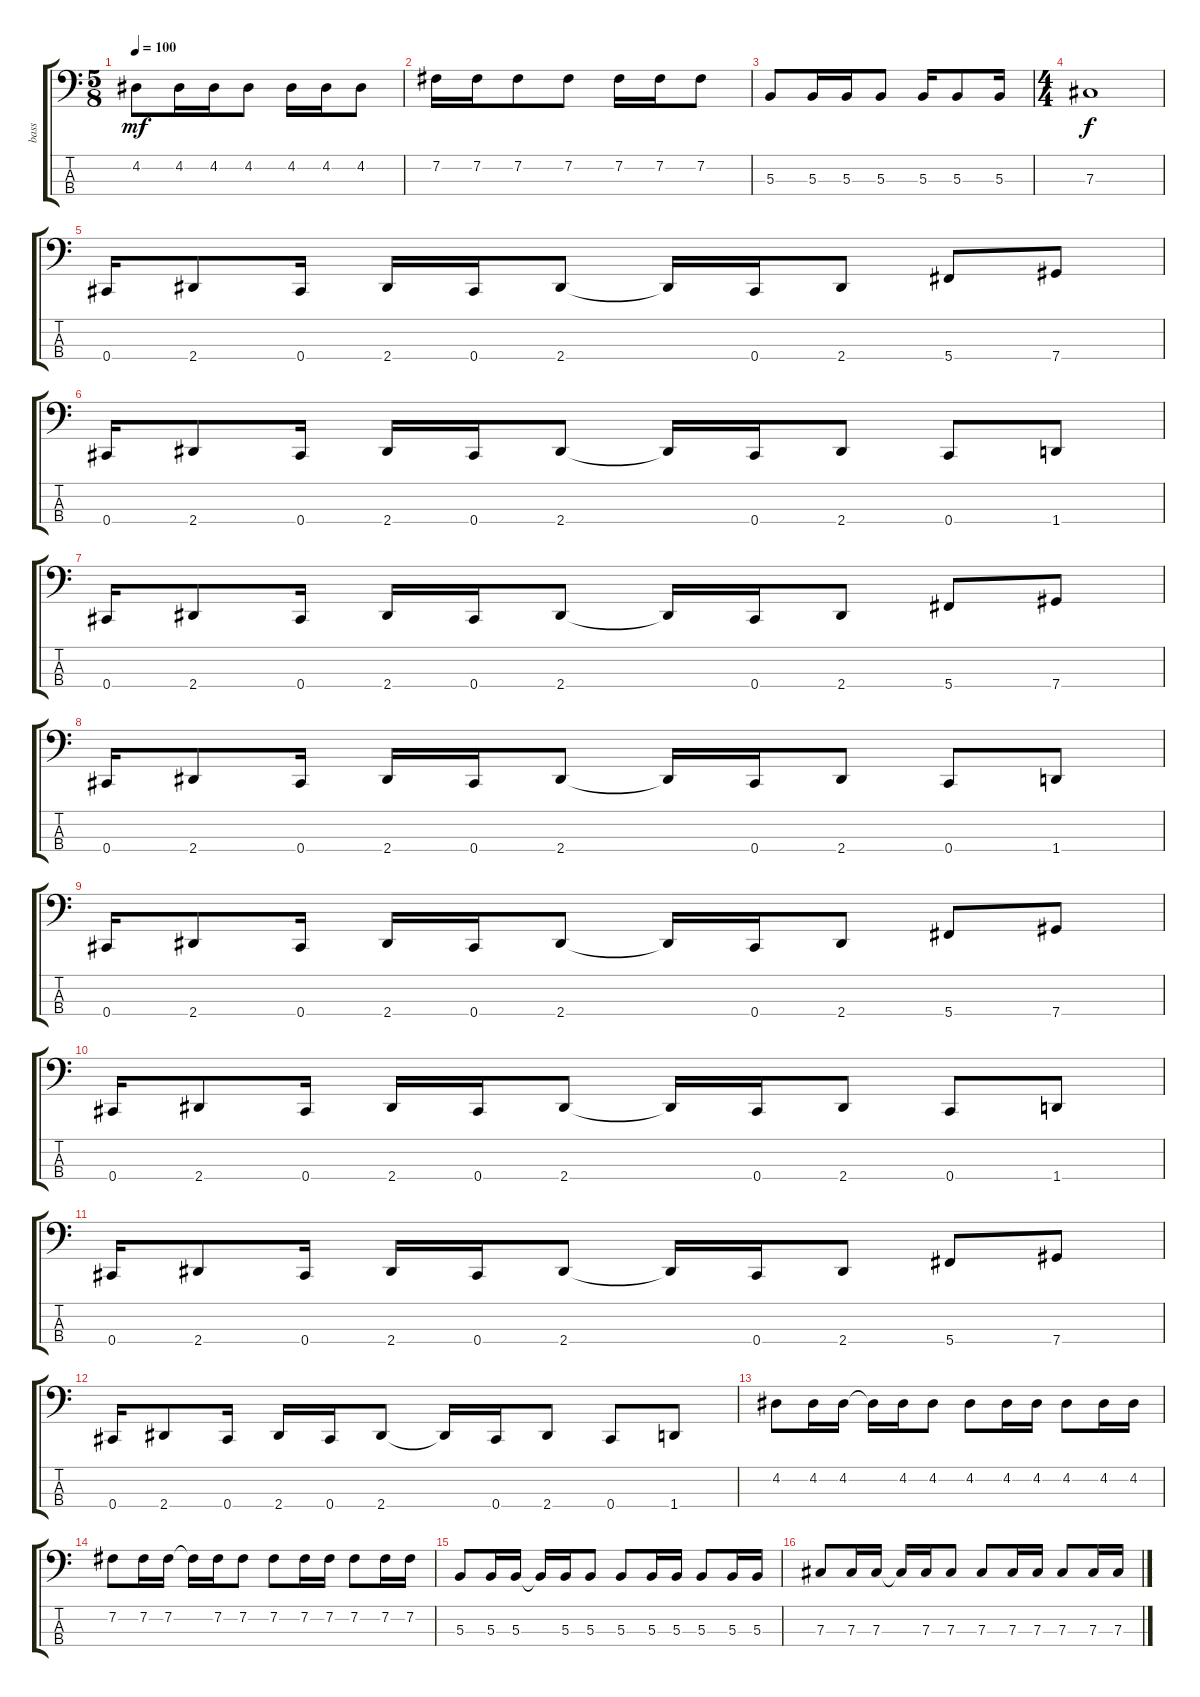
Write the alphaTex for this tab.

\track ("bass" "bass") {instrument electricbassfinger}
\staff {score tabs}
\tuning (E2 B1 Gb1 Db1) {hide}
\ts (5 8)
\tempo 100
\clef f4
\ks c
4.2.8{dy mf} 4.2.16 4.2.16 4.2.8 4.2.16 4.2.16 4.2.8 |
7.2.16 7.2.16 7.2.8 7.2.8 7.2.16 7.2.16 7.2.8 |
5.3.8 5.3.16 5.3.16 5.3.8 5.3.16 5.3.8 5.3.16 |
\ts (4 4)
7.3.1{dy f} |
0.4.16 2.4.8 0.4.16 2.4.16 0.4.16 2.4.8 2.4{t}.16 0.4.16 2.4.8 5.4.8 7.4.8 |
0.4.16 2.4.8 0.4.16 2.4.16 0.4.16 2.4.8 2.4{t}.16 0.4.16 2.4.8 0.4.8 1.4.8 |
0.4.16 2.4.8 0.4.16 2.4.16 0.4.16 2.4.8 2.4{t}.16 0.4.16 2.4.8 5.4.8 7.4.8 |
0.4.16 2.4.8 0.4.16 2.4.16 0.4.16 2.4.8 2.4{t}.16 0.4.16 2.4.8 0.4.8 1.4.8 |
0.4.16 2.4.8 0.4.16 2.4.16 0.4.16 2.4.8 2.4{t}.16 0.4.16 2.4.8 5.4.8 7.4.8 |
0.4.16 2.4.8 0.4.16 2.4.16 0.4.16 2.4.8 2.4{t}.16 0.4.16 2.4.8 0.4.8 1.4.8 |
0.4.16 2.4.8 0.4.16 2.4.16 0.4.16 2.4.8 2.4{t}.16 0.4.16 2.4.8 5.4.8 7.4.8 |
0.4.16 2.4.8 0.4.16 2.4.16 0.4.16 2.4.8 2.4{t}.16 0.4.16 2.4.8 0.4.8 1.4.8 |
4.2.8 4.2.16 4.2.16 4.2{t}.16 4.2.16 4.2.8 4.2.8 4.2.16 4.2.16 4.2.8 4.2.16 4.2.16 |
7.2.8 7.2.16 7.2.16 7.2{t}.16 7.2.16 7.2.8 7.2.8 7.2.16 7.2.16 7.2.8 7.2.16 7.2.16 |
5.3.8 5.3.16 5.3.16 5.3{t}.16 5.3.16 5.3.8 5.3.8 5.3.16 5.3.16 5.3.8 5.3.16 5.3.16 |
7.3.8 7.3.16 7.3.16 7.3{t}.16 7.3.16 7.3.8 7.3.8 7.3.16 7.3.16 7.3.8 7.3.16 7.3.16
